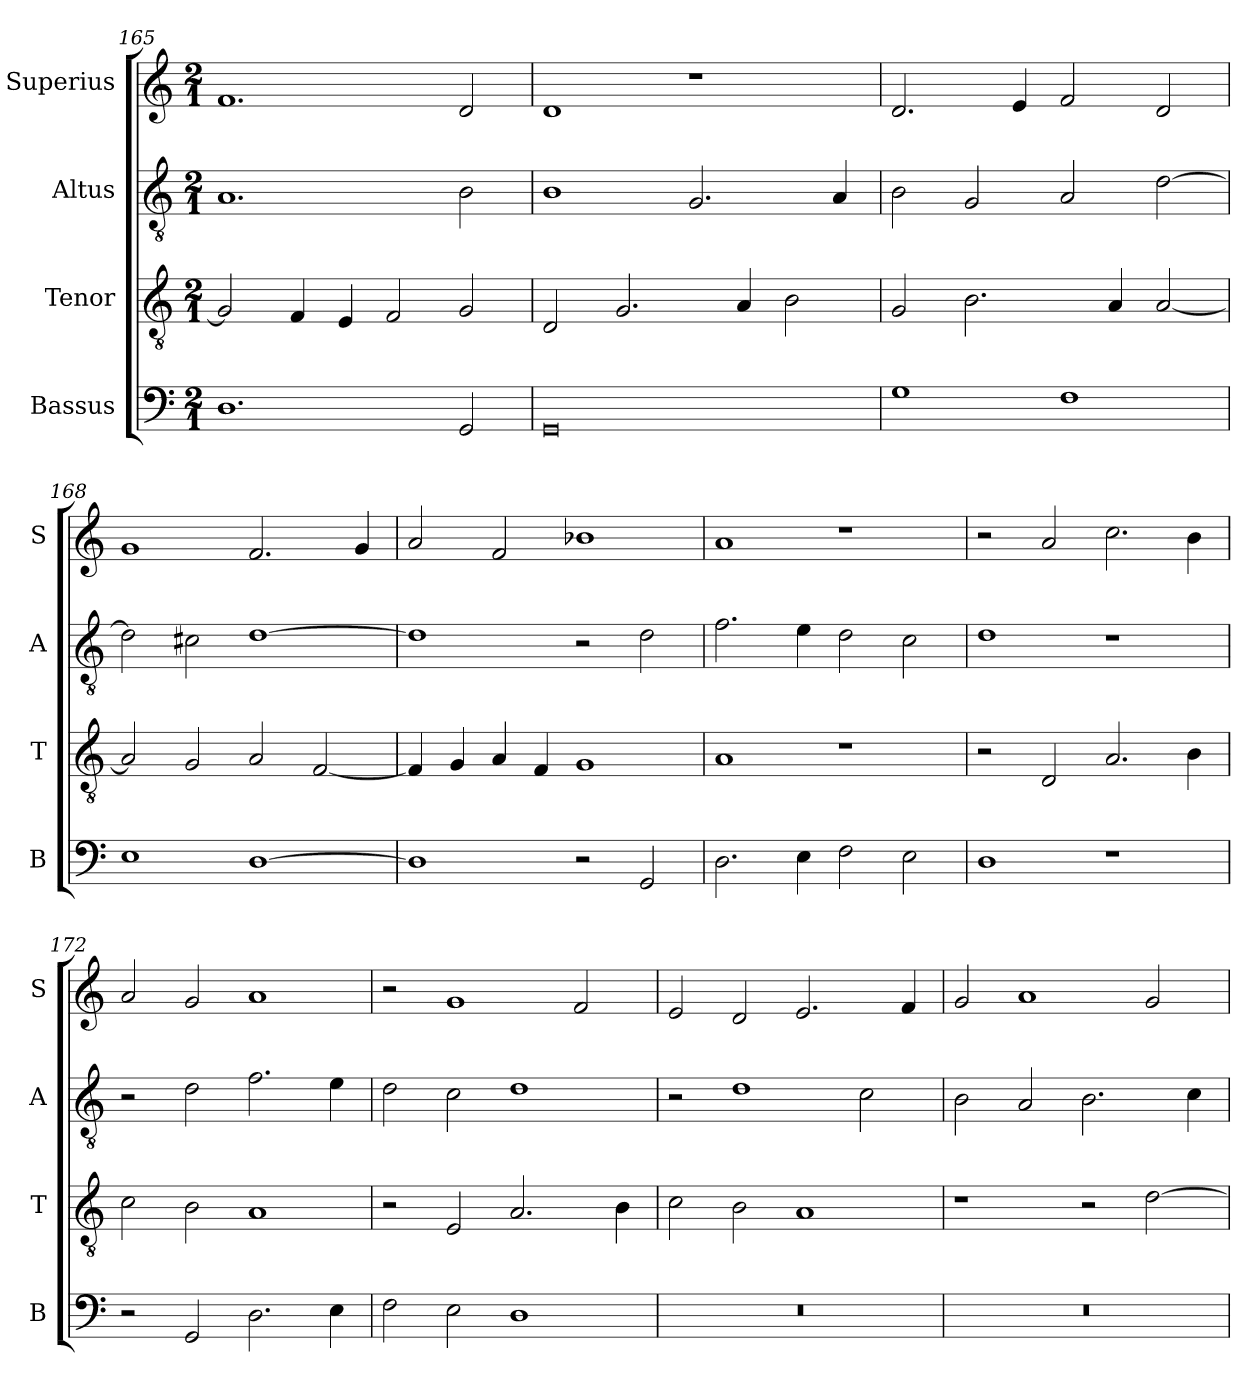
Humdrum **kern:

**kern	**kern	**kern	**kern
*part4	*part3	*part2	*part1
*staff4	*staff3	*staff2	*staff1
*I"Bassus	*I"Tenor	*I"Altus	*I"Superius
*I'B	*I'T	*I'A	*I'S
*clefF4	*clefGv2	*clefGv2	*clefG2
*k[]	*k[]	*k[]	*k[]
*C:	*C:	*C:	*C:
*M2/1	*M2/1	*M2/1	*M2/1
=165	=165	=165	=165
1.D	2G]	1.A	1.f
.	4F	.	.
.	4E	.	.
.	2F	.	.
2GG	2G	2B	2d
=166	=166	=166	=166
0GG	2D	1B	1d
.	2.G	.	.
.	.	2.G	1r
.	4A	.	.
.	2B	.	.
.	.	4A	.
=167	=167	=167	=167
1G	2G	2B	2.d
.	2.B	2G	.
.	.	.	4e
1F	.	2A	2f
.	4A	.	.
.	[2A	[2d	2d
=168	=168	=168	=168
1E	2A]	2d]	1g
.	2G	2c#X	.
[1D	2A	[1d	2.f
.	[2F	.	.
.	.	.	4g
=169	=169	=169	=169
1D]	4F]	1d]	2a
.	4G	.	.
.	4A	.	2f
.	4F	.	.
2r	1G	2r	1b-X
2GG	.	2d	.
=170	=170	=170	=170
2.D	1A	2.f	1a
4E	.	4e	.
2F	1r	2d	1r
2E	.	2c	.
=171	=171	=171	=171
1D	2r	1d	2r
.	2D	.	2a
1r	2.A	1r	2.cc
.	4B	.	4b
=172	=172	=172	=172
2r	2c	2r	2a
2GG	2B	2d	2g
2.D	1A	2.f	1a
4E	.	4e	.
=173	=173	=173	=173
2F	2r	2d	2r
2E	2E	2c	1g
1D	2.A	1d	.
.	.	.	2f
.	4B	.	.
=174	=174	=174	=174
0r	2c	2r	2e
.	2B	1d	2d
.	1A	.	2.e
.	.	2c	.
.	.	.	4f
=175	=175	=175	=175
0r	1r	2B	2g
.	.	2A	1a
.	2r	2.B	.
.	[2d	.	2g
.	.	4c	.
=	=	=	=
*-	*-	*-	*-
